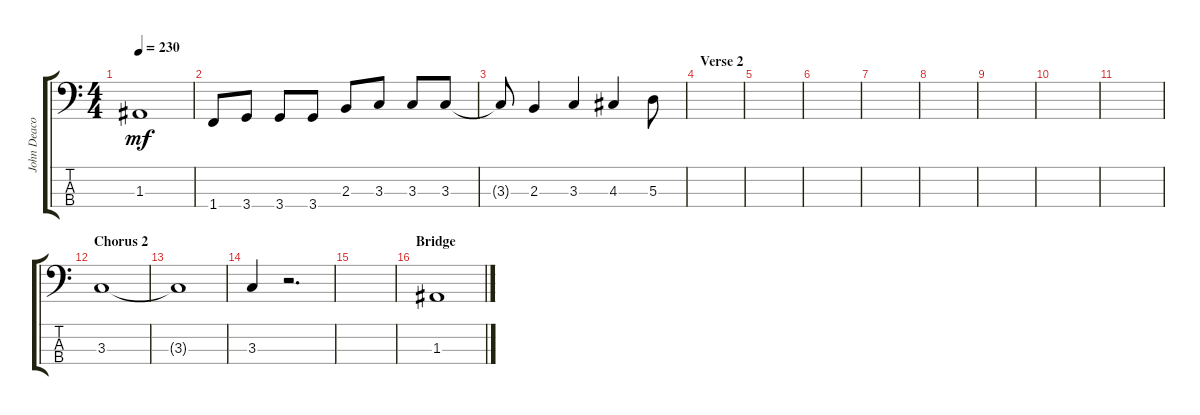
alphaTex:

\track ("John Deacon" "John Deaco") {instrument electricbassfinger}
\staff {score tabs}
\tuning (G2 D2 A1 E1) {hide}
\ts (4 4)
\tempo 230
\clef f4
\ks c
1.3{t}.1{dy mf} |
1.4.8 3.4.8 3.4.8 3.4.8 2.3.8 3.3.8 3.3.8 3.3.8 |
3.3{t}.8 2.3.4 3.3.4 4.3.4 5.3.8 |
\section ("" "Verse 2")
|
|
|
|
|
|
|
|
\section ("" "Chorus 2")
3.3.1 |
3.3{t}.1 |
3.3.4 r.2{d} |
|
\section ("" "Bridge")
1.3.1
